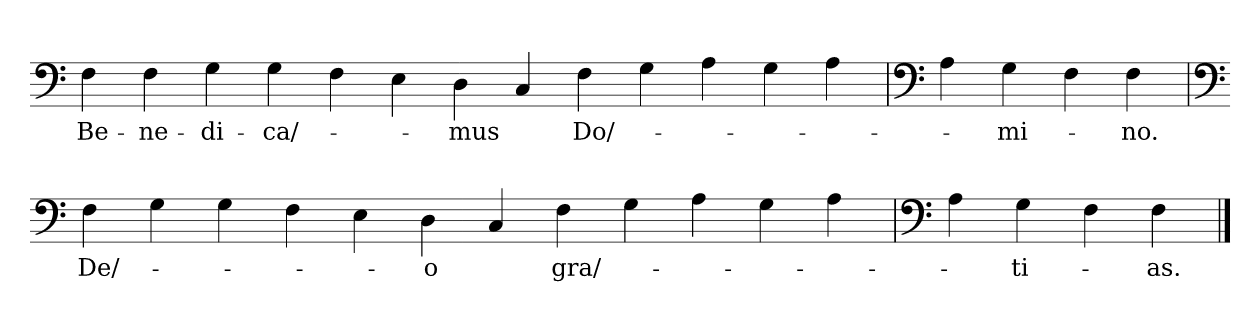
**kern	**text
*part1	*part1
*staff1	*staff1
*clefF4	*
=	=
4F	Be-
4F	-ne-
4G	-di-
4G	-ca/-
4F	.
4E	.
4D	-mus
4C	.
4F	Do/-
4G	.
4A	.
4G	.
4A	.
='	='
*clefF4	*
4A	.
4G	-mi-
4F	.
4F	-no.
=	=
*clefF4	*
4F	De/-
4G	.
4G	.
4F	.
4E	.
4D	-o
4C	.
4F	gra/-
4G	.
4A	.
4G	.
4A	.
='	='
*clefF4	*
4A	.
4G	-ti-
4F	.
4F	-as.
==	==
*-	*-
